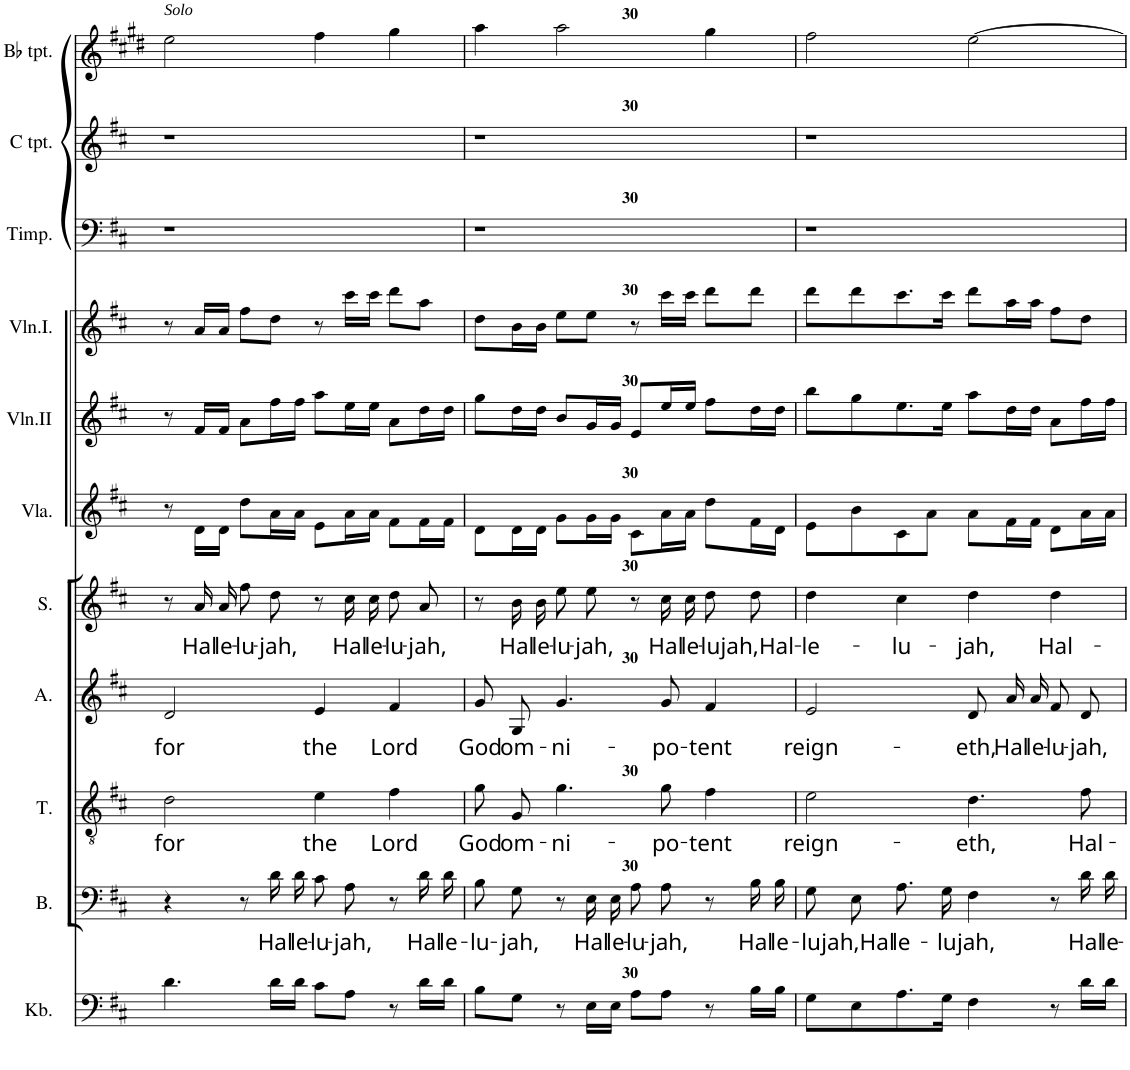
**kern	**kern	**text	**kern	**text	**kern	**text	**kern	**text	**kern	**kern	**kern	**kern	**kern	**kern
*part11	*part10	*part10	*part9	*part9	*part8	*part8	*part7	*part7	*part6	*part5	*part4	*part3	*part2	*part1
*staff11	*staff10	*staff10	*staff9	*staff9	*staff8	*staff8	*staff7	*staff7	*staff6	*staff5	*staff4	*staff3	*staff2	*staff1
*I"Kontrabas	*I"Bass	*	*I"Tenor	*	*I"Alto	*	*I"Soprano	*	*I"Viola	*I"Violin II	*I"Violin I.	*I"Timpani	*I"C trompet	*I"Bb trompet
*I'Kb.	*I'B.	*	*I'T.	*	*I'A.	*	*I'S.	*	*I'Vla.	*I'Vln.II	*I'Vln.I.	*I'Timp.	*I'C tpt.	*I'Bb tpt.
!!LO:PB:g=z
*clefF4	*clefF4	*	*clefGv2	*	*clefG2	*	*clefG2	*	*clefG2	*clefG2	*clefG2	*clefF4	*clefG2	*clefG2
*Trd7c12	*	*	*	*	*	*	*	*	*	*	*	*	*Trd1c2	*Trd1c2
*k[f#c#]	*k[f#c#]	*	*k[f#c#]	*	*k[f#c#]	*	*k[f#c#]	*	*k[f#c#]	*k[f#c#]	*k[f#c#]	*k[f#c#]	*k[f#c#]	*k[f#c#g#d#]
*M4/4	*M4/4	*	*M4/4	*	*M4/4	*	*M4/4	*	*M4/4	*M4/4	*M4/4	*M4/4	*M4/4	*M4/4
=29	=29	=29	=29	=29	=29	=29	=29	=29	=29	=29	=29	=29	=29	=29
!	!	!	!	!	!	!	!	!	!	!	!	!	!	!LO:TX:a:i:t=Solo
!	!	!	!	!LO:LY:b	!	!LO:LY:b	!	!	!	!	!	!	!	!
4.d\	4r	.	2d\	for	2d/	for	8r	.	8r	8r	8r	1r	1r	2ee\
!	!	!	!	!	!	!	!	!LO:LY:b	!	!	!	!	!	!
.	.	.	.	.	.	.	16a/LL	Hal-	16d\LL	16f#/LL	16a/LL	.	.	.
!	!	!	!	!	!	!	!	!LO:LY:b	!	!	!	!	!	!
.	.	.	.	.	.	.	16a/JJ	-le-	16d\JJ	16f#/JJ	16a/JJ	.	.	.
!	!	!	!	!	!	!	!	!LO:LY:b	!	!	!	!	!	!
.	8r	.	.	.	.	.	8ff#\L	-lu-	8dd\L	8a\L	8ff#\L	.	.	.
!	!	!LO:LY:b	!	!	!	!	!	!LO:LY:b	!	!	!	!	!	!
16d\LL	16d\LL	Hal-	.	.	.	.	8dd\J	-jah,	16a\L	16ff#\L	8dd\J	.	.	.
!	!	!LO:LY:b	!	!	!	!	!	!	!	!	!	!	!	!
16d\JJ	16d\JJ	-le-	.	.	.	.	.	.	16a\JJ	16ff#\JJ	.	.	.	.
!	!	!LO:LY:b	!	!LO:LY:b	!	!LO:LY:b	!	!	!	!	!	!	!	!
8c#\L	8c#\L	-lu-	4e\	the	4e/	the	8r	.	8e\L	8aa\L	8r	.	.	4ff#\
!	!	!LO:LY:b	!	!	!	!	!	!LO:LY:b	!	!	!	!	!	!
8A\J	8A\J	-jah,	.	.	.	.	16cc#\LL	Hal-	16a\L	16ee\L	16ccc#\LL	.	.	.
!	!	!	!	!	!	!	!	!LO:LY:b	!	!	!	!	!	!
.	.	.	.	.	.	.	16cc#\JJ	-le-	16a\JJ	16ee\JJ	16ccc#\JJ	.	.	.
!	!	!	!	!LO:LY:b	!	!LO:LY:b	!	!LO:LY:b	!	!	!	!	!	!
8r	8r	.	4f#\	Lord	4f#/	Lord	8dd\L	-lu-	8f#\L	8a\L	8ddd\L	.	.	4gg#\
!	!	!LO:LY:b	!	!	!	!	!	!LO:LY:b	!	!	!	!	!	!
16d\LL	16d\LL	Hal-	.	.	.	.	8a\J	-jah,	16f#\L	16dd\L	8aa\J	.	.	.
!	!	!LO:LY:b	!	!	!	!	!	!	!	!	!	!	!	!
16d\JJ	16d\JJ	-le-	.	.	.	.	.	.	16f#\JJ	16dd\JJ	.	.	.	.
=30	=30	=30	=30	=30	=30	=30	=30	=30	=30	=30	=30	=30	=30	=30
!	!	!LO:LY:b	!	!LO:LY:b	!	!LO:LY:b	!	!	!	!	!	!	!	!
8B\L	8B\L	-lu-	8g\L	God	8g/L	God	8r	.	8d\L	8gg\L	8dd\L	1r	1r	4aa\
!	!	!LO:LY:b	!	!LO:LY:b	!	!LO:LY:b	!	!LO:LY:b	!	!	!	!	!	!
8G\J	8G\J	-jah,	8G\J	om-	8G/J	om-	16b\LL	Hal-	16d\L	16dd\L	16b\L	.	.	.
!	!	!	!	!	!	!	!	!LO:LY:b	!	!	!	!	!	!
.	.	.	.	.	.	.	16b\JJ	-le-	16d\JJ	16dd\JJ	16b\JJ	.	.	.
!	!	!	!	!LO:LY:b	!	!LO:LY:b	!	!LO:LY:b	!	!	!	!	!	!
8r	8r	.	4.g\	-ni-	4.g/	-ni-	8ee\L	-lu-	8g\L	8b/L	8ee\L	.	.	2aa\
!	!	!LO:LY:b	!	!	!	!	!	!LO:LY:b	!	!	!	!	!	!
16E\LL	16E\LL	Hal-	.	.	.	.	8ee\J	-jah,	16g\L	16g/L	8ee\J	.	.	.
!	!	!LO:LY:b	!	!	!	!	!	!	!	!	!	!	!	!
16E\JJ	16E\JJ	-le-	.	.	.	.	.	.	16g\JJ	16g/JJ	.	.	.	.
!	!	!LO:LY:b	!	!	!	!	!	!	!	!	!	!	!	!
8A\L	8A\L	-lu-	.	.	.	.	8r	.	8c#\L	8e/L	8r	.	.	.
!	!	!LO:LY:b	!	!LO:LY:b	!	!LO:LY:b	!	!LO:LY:b	!	!	!	!	!	!
8A\J	8A\J	-jah,	8g\	-po-	8g/	-po-	16cc#\LL	Hal-	16a\L	16ee/L	16ccc#\LL	.	.	.
!	!	!	!	!	!	!	!	!LO:LY:b	!	!	!	!	!	!
.	.	.	.	.	.	.	16cc#\JJ	-le-	16a\JJ	16ee/JJ	16ccc#\JJ	.	.	.
!	!	!	!	!LO:LY:b	!	!LO:LY:b	!	!LO:LY:b	!	!	!	!	!	!
8r	8r	.	4f#\	-tent	4f#/	-tent	8dd\L	-lu-	8dd\L	8ff#\L	8ddd\L	.	.	4gg#\
!	!	!LO:LY:b	!	!	!	!	!	!LO:LY:b	!	!	!	!	!	!
16B\LL	16B\LL	Hal-	.	.	.	.	8dd\J	-jah,Hal-	16f#\L	16dd\L	8ddd\J	.	.	.
!	!	!LO:LY:b	!	!	!	!	!	!	!	!	!	!	!	!
16B\JJ	16B\JJ	-le-	.	.	.	.	.	.	16d\JJ	16dd\JJ	.	.	.	.
=31	=31	=31	=31	=31	=31	=31	=31	=31	=31	=31	=31	=31	=31	=31
!	!	!LO:LY:b	!	!LO:LY:b	!	!LO:LY:b	!	!LO:LY:b	!	!	!	!	!	!
8G\L	8G\L	-lu-	2e\	reign-	2e/	reign-	4dd\	-le-	8e\L	8bb\L	8ddd\L	1r	1r	2ff#\
!	!	!LO:LY:b	!	!	!	!	!	!	!	!	!	!	!	!
8E\	8E\J	-jah,Hal-	.	.	.	.	.	.	8b\	8gg\	8ddd\	.	.	.
!	!	!LO:LY:b	!	!	!	!	!	!LO:LY:b	!	!	!	!	!	!
8.A\	8.A\L	-le-	.	.	.	.	4cc#\	-lu-	8c#\	8.ee\	8.ccc#\	.	.	.
.	.	.	.	.	.	.	.	.	8a\J	.	.	.	.	.
!	!	!LO:LY:b	!	!	!	!	!	!	!	!	!	!	!	!
16G\Jk	16G\Jk	-lu-	.	.	.	.	.	.	.	16ee\Jk	16ccc#\Jk	.	.	.
!	!	!LO:LY:b	!	!LO:LY:b	!	!LO:LY:b	!	!LO:LY:b	!	!	!	!	!	!
4F#\	4F#\	-jah,	4.d\	-eth,	8d/L	-eth,	4dd\	-jah,	8a\L	8aa\L	8ddd\L	.	.	[2ee\
!	!	!	!	!	!	!LO:LY:b	!	!	!	!	!	!	!	!
.	.	.	.	.	16a/L	Hal-	.	.	16f#\L	16dd\L	16aa\L	.	.	.
!	!	!	!	!	!	!LO:LY:b	!	!	!	!	!	!	!	!
.	.	.	.	.	16a/JJ	-le-	.	.	16f#\JJ	16dd\JJ	16aa\JJ	.	.	.
!	!	!	!	!	!	!LO:LY:b	!	!LO:LY:b	!	!	!	!	!	!
8r	8r	.	.	.	8f#/L	-lu-	4dd\	Hal-	8d\L	8a\L	8ff#\L	.	.	.
!	!	!LO:LY:b	!	!LO:LY:b	!	!LO:LY:b	!	!	!	!	!	!	!	!
16d\LL	16d\LL	Hal-	8f#\	Hal-	8d/J	-jah,	.	.	16a\L	16ff#\L	8dd\J	.	.	.
!	!	!LO:LY:b	!	!	!	!	!	!	!	!	!	!	!	!
16d\JJ	16d\JJ	-le-	.	.	.	.	.	.	16a\JJ	16ff#\JJ	.	.	.	.
=	=	=	=	=	=	=	=	=	=	=	=	=	=	=
*-	*-	*-	*-	*-	*-	*-	*-	*-	*-	*-	*-	*-	*-	*-
